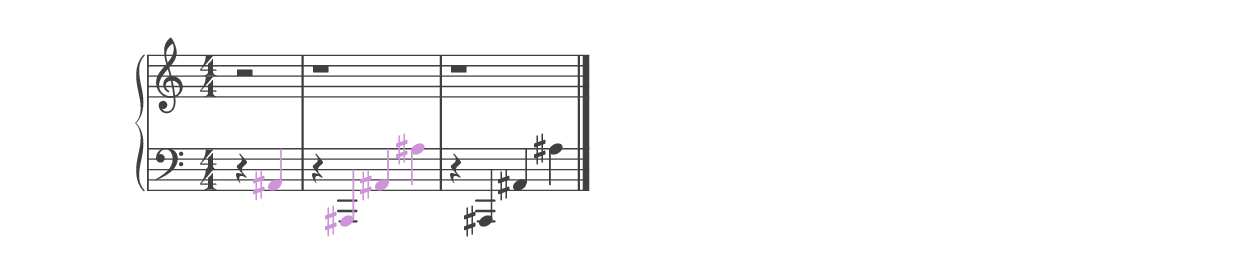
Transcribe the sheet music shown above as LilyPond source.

%% ----------------------------------------------------------------------------
%% Generated on: 2018 December 27
%% Note Name: A2#
%% Octave: 2
%% Clef: bass
%% Filename: 035-26-2-bass-A2#
%% ----------------------------------------------------------------------------

\version "2.19.82"

\include "../piano_note_colors.ly"

\header {
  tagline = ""
}

upper = {
  \clef treble
  \numericTimeSignature
  \override NoteHead.color = #colorized-note
  \override Stem.color = #colorized-note
  \override Accidental.color = #colorized-note
  % treble note in color
  r2
  % treble octave in color
  r1
  \override NoteHead.color = #default-black
  \override Stem.color = #default-black
  \override Accidental.color = #default-black
  % treble octave repeat in black
  r1
  \bar "|."
}

lower = {
  \clef bass
  \numericTimeSignature
  \override NoteHead.color = #colorized-note
  \override Stem.color = #colorized-note
  \override Accidental.color = #colorized-note
  % bass note in color
  r4 ais,4
  % bass octave in color
  r4 ais,,4 ais,4 ais4
  \override NoteHead.color = #default-black
  \override Stem.color = #default-black
  \override Accidental.color = #default-black
  % bass octave repeat in black
  r4 ais,,4 ais,4 ais4
}

\score {
  \new PianoStaff <<
    \context Score
    \applyContext #(override-color-for-all-grobs default-black)
    \time 4/4
    \partial 2
    \new Staff = upper { \upper }
    \new Staff = lower { \lower }
  >>
  \layout { }
  \midi { }
}